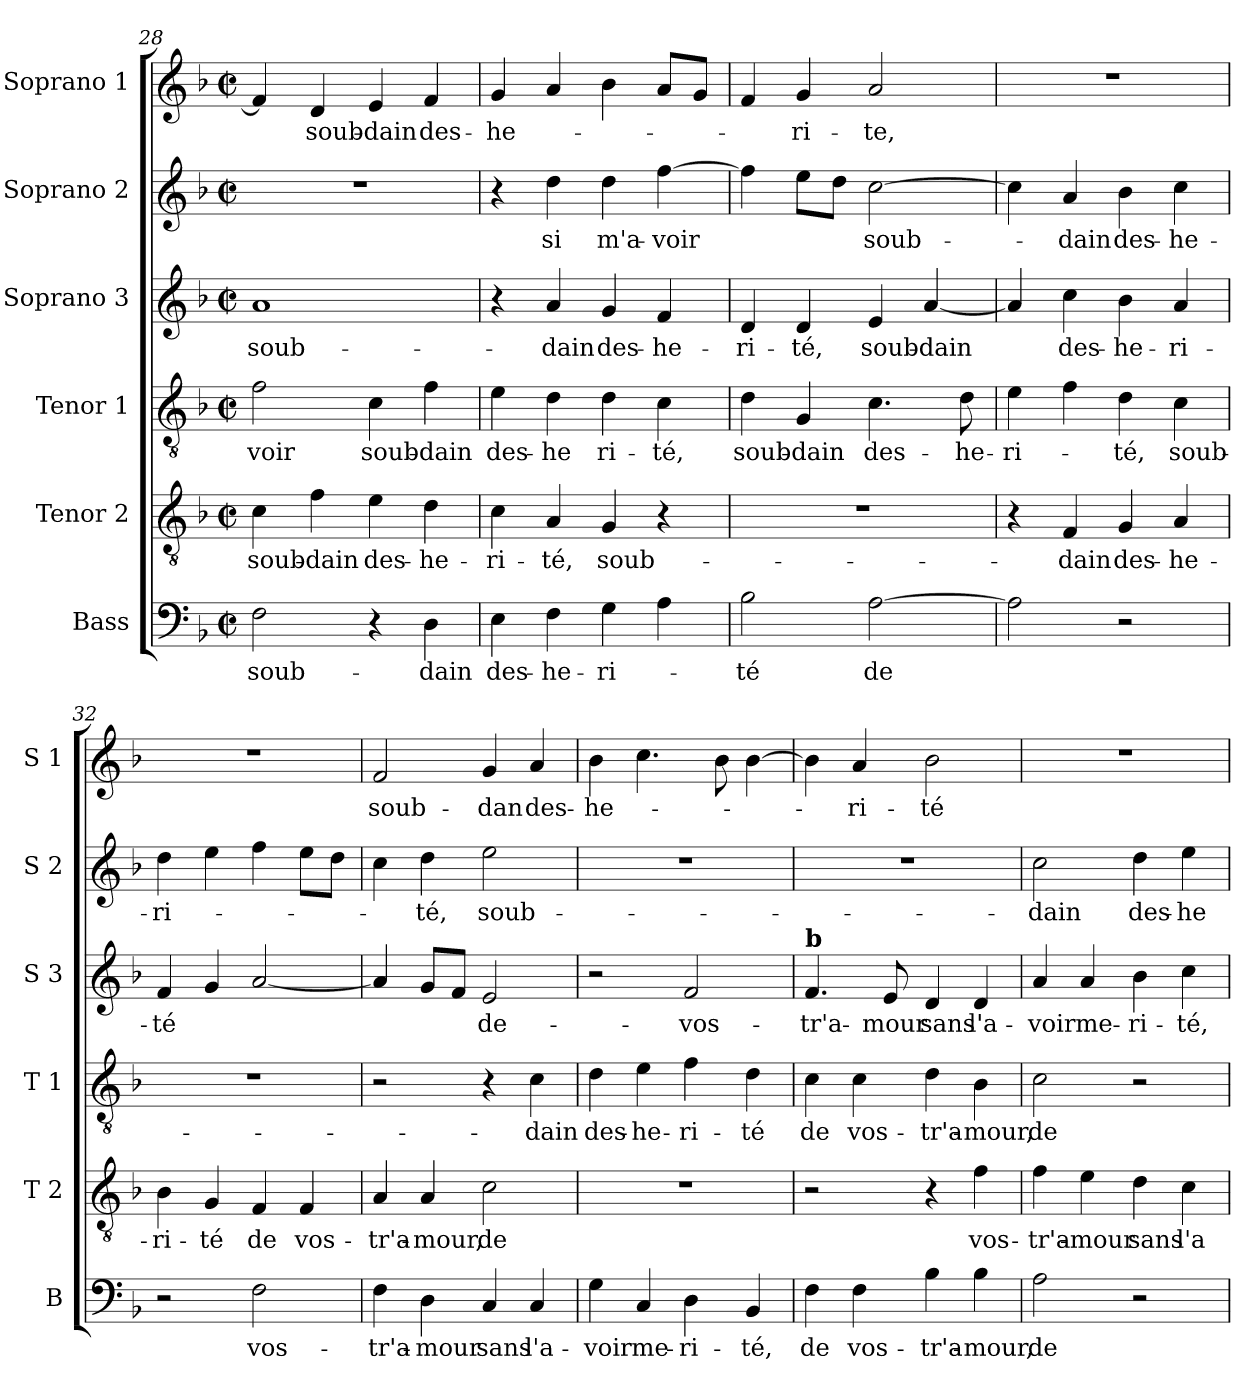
**kern	**text	**kern	**text	**kern	**text	**kern	**text	**kern	**text	**kern	**text
*part6	*part6	*part5	*part5	*part4	*part4	*part3	*part3	*part2	*part2	*part1	*part1
*staff6	*staff6	*staff5	*staff5	*staff4	*staff4	*staff3	*staff3	*staff2	*staff2	*staff1	*staff1
*I"Bass	*	*I"Tenor 2	*	*I"Tenor 1	*	*I"Soprano 3	*	*I"Soprano 2	*	*I"Soprano 1	*
*I'B	*	*I'T 2	*	*I'T 1	*	*I'S 3	*	*I'S 2	*	*I'S 1	*
*clefF4	*	*clefGv2	*	*clefGv2	*	*clefG2	*	*clefG2	*	*clefG2	*
*k[b-]	*	*k[b-]	*	*k[b-]	*	*k[b-]	*	*k[b-]	*	*k[b-]	*
*F:	*	*F:	*	*F:	*	*F:	*	*F:	*	*F:	*
*M2/2	*	*M2/2	*	*M2/2	*	*M2/2	*	*M2/2	*	*M2/2	*
*met(c|)	*	*met(c|)	*	*met(c|)	*	*met(c|)	*	*met(c|)	*	*met(c|)	*
=28	=28	=28	=28	=28	=28	=28	=28	=28	=28	=28	=28
2F\	soub-	4c\	soub-	2f\	-voir	1a	soub-	1r	.	4f/]	.
.	.	4f\	-dain	.	.	.	.	.	.	4d/	soub-
4r	.	4e\	des-	4c\	soub-	.	.	.	.	4e/	-dain
4D\	-dain	4d\	-he-	4f\	-dain	.	.	.	.	4f/	des-
=29	=29	=29	=29	=29	=29	=29	=29	=29	=29	=29	=29
4E\	des-	4c\	-ri-	4e\	des-	4r	.	4r	.	4g/	-he-
4F\	-he-	4A/	-té,	4d\	-he	4a/	-dain	4dd\	-si	4a/	.
4G\	-ri-	4G/	soub-	4d\	ri-	4g/	des-	4dd\	m'a-	4b-\	.
4A\	.	4r	.	4c\	-té,	4f/	-he-	[4ff\	-voir	8a/L	.
.	.	.	.	.	.	.	.	.	.	8g/J	.
=30	=30	=30	=30	=30	=30	=30	=30	=30	=30	=30	=30
2B-\	-té	1r	.	4d\	soub-	4d/	-ri-	4ff\]	.	4f/	.
.	.	.	.	4G/	-dain	4d/	-té,	8ee\L	.	4g/	-ri-
.	.	.	.	.	.	.	.	8dd\J	.	.	.
[2A\	de	.	.	4.c\	des-	4e/	soub-	[2cc\	soub-	2a/	-te,
.	.	.	.	.	.	[4a/	-dain	.	.	.	.
.	.	.	.	8d\	-he-	.	.	.	.	.	.
=31	=31	=31	=31	=31	=31	=31	=31	=31	=31	=31	=31
2A\]	.	4r	.	4e\	-ri-	4a/]	.	4cc\]	.	1r	.
.	.	4F/	-dain	4f\	.	4cc\	des-	4a/	-dain	.	.
2r	.	4G/	des-	4d\	-té,	4b-\	-he-	4b-\	des-	.	.
.	.	4A/	-he-	4c\	soub-	4a/	-ri-	4cc\	-he-	.	.
!!LO:PB:g=z
=32	=32	=32	=32	=32	=32	=32	=32	=32	=32	=32	=32
2r	.	4B-\	-ri-	1r	.	4f/	-té	4dd\	-ri-	1r	.
.	.	4G/	-té	.	.	4g/	.	4ee\	.	.	.
2F\	vos-	4F/	de	.	.	[2a/	.	4ff\	.	.	.
.	.	4F/	vos-	.	.	.	.	8ee\L	.	.	.
.	.	.	.	.	.	.	.	8dd\J	.	.	.
=33	=33	=33	=33	=33	=33	=33	=33	=33	=33	=33	=33
4F\	-tr'a-	4A/	-tr'a-	2r	.	4a/]	.	4cc\	.	2f/	soub-
4D\	-mour	4A/	-mour,	.	.	8g/L	.	4dd\	-té,	.	.
.	.	.	.	.	.	8f/J	.	.	.	.	.
4C/	sans	2c\	de	4r	.	2e/	de-	2ee\	soub-	4g/	-dan
4C/	l'a-	.	.	4c\	-dain	.	.	.	.	4a/	des-
=34	=34	=34	=34	=34	=34	=34	=34	=34	=34	=34	=34
4G\	-voir	1r	.	4d\	des-	2r	.	1r	.	4b-\	-he-
4C/	me-	.	.	4e\	-he-	.	.	.	.	4.cc\	.
4D\	-ri-	.	.	4f\	-ri-	2f/	-vos-	.	.	.	.
.	.	.	.	.	.	.	.	.	.	8b-\	.
4BB-/	-té,	.	.	4d\	-té	.	.	.	.	[4b-\	.
=35	=35	=35	=35	=35	=35	=35	=35	=35	=35	=35	=35
!	!	!	!	!	!	!LO:TX:a:B:t=b	!	!	!	!	!
4F\	de	2r	.	4c\	de	4.f/	-tr'a-	1r	.	4b-\]	.
4F\	vos-	.	.	4c\	vos-	.	.	.	.	4a/	-ri-
.	.	.	.	.	.	8e/	-mour	.	.	.	.
4B-\	-tr'a-	4r	.	4d\	-tr'a-	4d/	sans	.	.	2b-\	-té
4B-\	-mour,	4f\	vos-	4B-\	-mour,	4d/	l'a-	.	.	.	.
=36	=36	=36	=36	=36	=36	=36	=36	=36	=36	=36	=36
2A\	de	4f\	-tr'a-	2c\	de	4a/	-voir	2cc\	-dain	1r	.
.	.	4e\	-mour	.	.	4a/	me-	.	.	.	.
2r	.	4d\	sans	2r	.	4b-\	-ri-	4dd\	des-	.	.
.	.	4c\	l'a-	.	.	4cc\	-té,	4ee\	-he-	.	.
=	=	=	=	=	=	=	=	=	=	=	=
*-	*-	*-	*-	*-	*-	*-	*-	*-	*-	*-	*-
